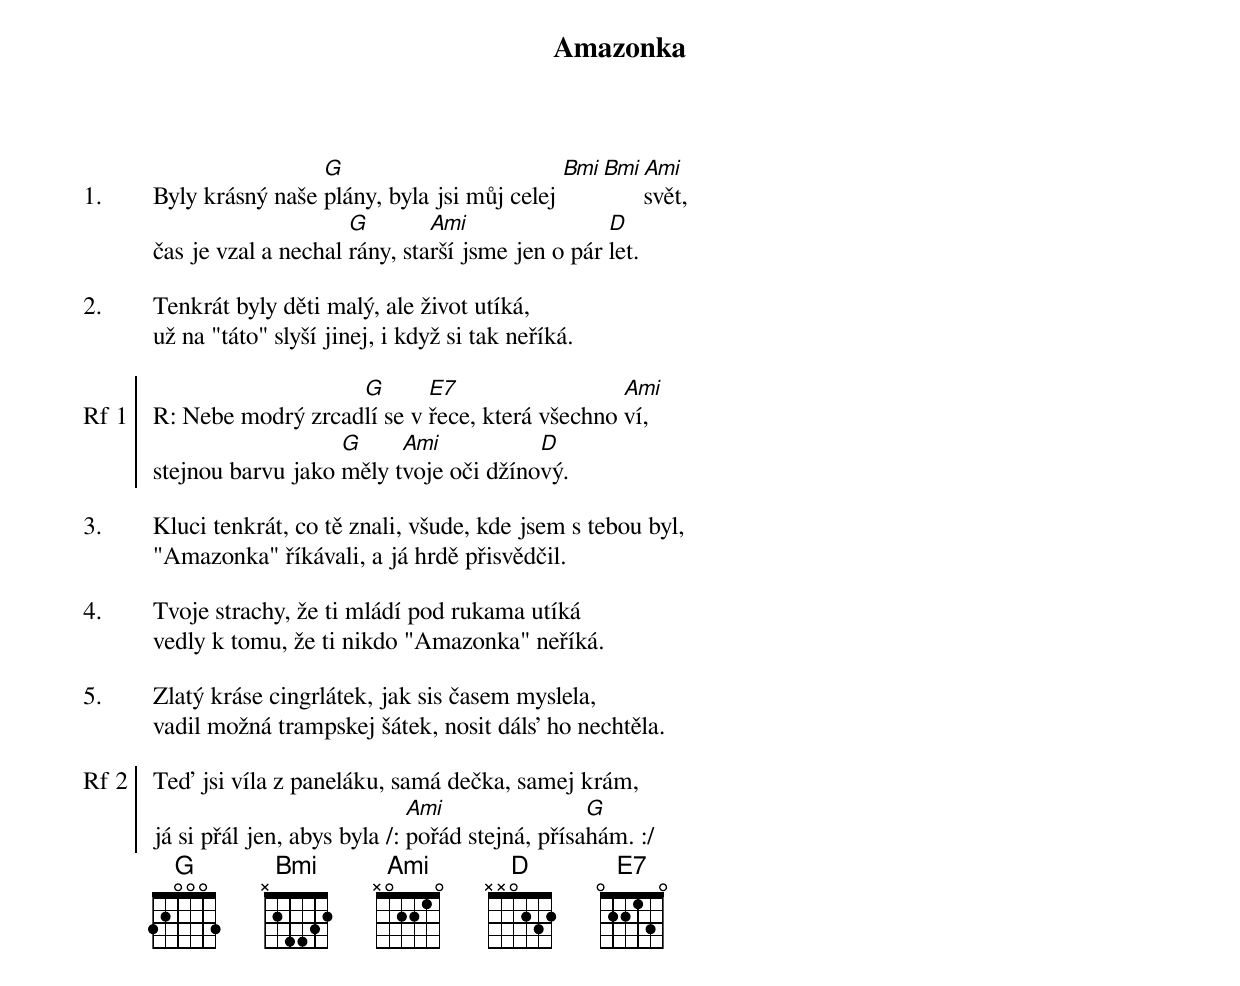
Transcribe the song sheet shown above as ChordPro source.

{title: Amazonka}
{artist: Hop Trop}
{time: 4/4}

{start_of_verse: 1.}
Byly krásný naše [G]plány, byla jsi můj celej [Bmi][Bmi][Ami]svět,
čas je vzal a nechal [G]rány, sta[Ami]rší jsme jen o pár [D]let.
{end_of_verse}

{start_of_verse: 2.}
Tenkrát byly děti malý, ale život utíká,
už na "táto" slyší jinej, i když si tak neříká.
{end_of_verse}

{start_of_chorus: Rf 1}
R: Nebe modrý zrcad[G]lí se v [E7]řece, která všechno [Ami]ví,
stejnou barvu jako [G]měly t[Ami]voje oči džíno[D]vý.
{end_of_chorus}

{start_of_verse: 3.}
Kluci tenkrát, co tě znali, všude, kde jsem s tebou byl,
"Amazonka" říkávali, a já hrdě přisvědčil.
{end_of_verse}

{start_of_verse: 4.}
Tvoje strachy, že ti mládí pod rukama utíká
vedly k tomu, že ti nikdo "Amazonka" neříká.
{end_of_verse}

{start_of_verse: 5.}
Zlatý kráse cingrlátek, jak sis časem myslela,
vadil možná trampskej šátek, nosit dáls' ho nechtěla.
{end_of_verse}

{start_of_chorus: Rf 2}
Teď jsi víla z paneláku, samá dečka, samej krám,
já si přál jen, abys byla /: [Ami]pořád stejná, přísa[G]hám. :/
{end_of_chorus}
